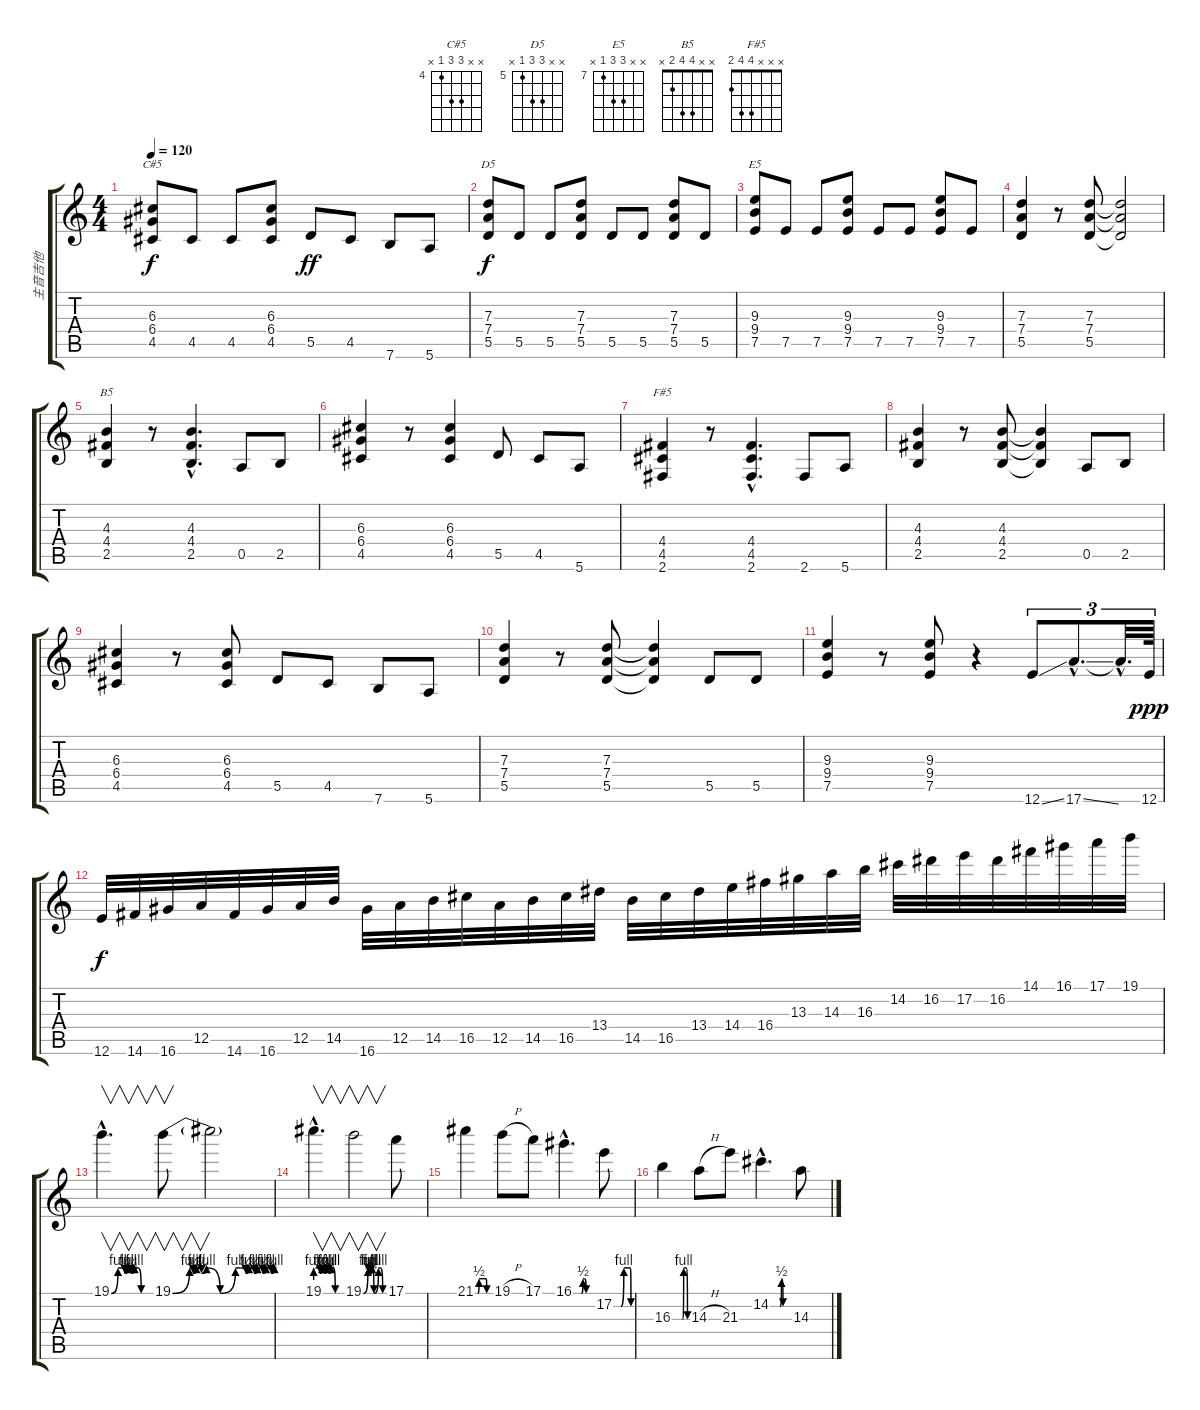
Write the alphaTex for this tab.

\track ("主音吉他" "主音吉他") {instrument overdrivenguitar}
\staff {score tabs}
\tuning (E4 B3 G3 D3 A2 E2) {hide}
\chord ("C#5" x x 6 6 4 x) {firstfret 4}
\chord ("D5" x x 7 7 5 x) {firstfret 5}
\chord ("E5" x x 9 9 7 x) {firstfret 7}
\chord ("B5" x x 4 4 2 x)
\chord ("F#5" x x x 4 4 2)
\ts (4 4)
\tempo 120
\clef g2
\ks c
(6.3 6.4 4.5).8{ch "C#5" dy f} 4.5.8 4.5.8 (6.3 6.4 4.5).8 5.5.8{dy ff} 4.5.8 7.6.8 5.6.8 |
(7.3 7.4 5.5).8{ch "D5" dy f} 5.5.8 5.5.8 (7.3 7.4 5.5).8 5.5.8 5.5.8 (7.3 7.4 5.5).8 5.5.8 |
(9.3 9.4 7.5).8{ch "E5"} 7.5.8 7.5.8 (9.3 9.4 7.5).8 7.5.8 7.5.8 (9.3 9.4 7.5).8 7.5.8 |
(7.3 7.4 5.5).4 r.8 (7.3 7.4 5.5).8 (7.3{t} 7.4{t} 5.5{t}).2 |
(4.3 4.4 2.5).4{ch "B5"} r.8 (4.3{hac} 4.4{hac} 2.5{hac}).4{d} 0.5.8 2.5.8 |
(6.3 6.4 4.5).4 r.8 (6.3 6.4 4.5).4 5.5.8 4.5.8 5.6.8 |
(4.4 4.5 2.6).4{ch "F#5"} r.8 (4.4{hac} 4.5{hac} 2.6{hac}).4{d} 2.6.8 5.6.8 |
(4.3 4.4 2.5).4 r.8 (4.3 4.4 2.5).8 (4.3{t} 4.4{t} 2.5{t}).4 0.5.8 2.5.8 |
(6.3 6.4 4.5).4 r.8 (6.3 6.4 4.5).8 5.5.8 4.5.8 7.6.8 5.6.8 |
(7.3 7.4 5.5).4 r.8 (7.3 7.4 5.5).8 (7.3{t} 7.4{t} 5.5{t}).4 5.5.8 5.5.8 |
(9.3 9.4 7.5).4 r.8 (9.3 9.4 7.5).8 r.4 12.6{ss}.8{tu (3 2)} 17.6{ss hac}.8{d tu (3 2)} 17.6{hac t}.32{d tu (3 2)} 12.6.64{tu (3 2) dy ppp} |
12.6.32{dy f} 14.6.32 16.6.32 12.5.32 14.6.32 16.6.32 12.5.32 14.5.32 16.6.32 12.5.32 14.5.32 16.5.32 12.5.32 14.5.32 16.5.32 13.4.32 14.5.32 16.5.32 13.4.32 14.4.32 16.4.32 13.3.32 14.3.32 16.3.32 14.2.32 16.2.32 17.2.32 16.2.32 14.1.32 16.1.32 17.1.32 19.1.32 |
19.1{be (custom 0 0 10 4 15 4 20 3 25 4 30 3 35 4 40 4 45 0 60 0) hac}.4{v d} 19.1{be (custom 0 0 10 4 12 3 14 4 17 3 20 4 28 0 37 4 40 4 43 3 45 4 48 3 50 4 53 3 55 4 58 3 60 4)}.8{v} 19.1{t}.2 |
19.1{be (custom 0 4 5 4 10 3 15 4 20 3 25 4 30 3 36 4 40 4 45 0 60 0) hac}.4{v d} 19.1{be (custom 0 0 13 4 15 3 18 4 22 3 25 4 30 0 43 4 48 4 55 0 60 0)}.2{v} 17.1.8 |
21.1{be (custom 0 0 10 0 15 2 43 2 45 0 60 0)}.4 19.1{h}.8 17.1.8 16.1{be (custom 0 0 25 0 30 2 35 2 40 0 60 0) hac}.4{d} 17.2{be (custom 0 0 25 0 35 4 58 4 60 0)}.8 |
16.3{be (custom 0 0 40 0 45 4 55 4 60 0)}.4 14.3{h}.8 21.3.8 14.2{be (custom 0 0 30 0 35 2 40 0 60 0) hac}.4{d} 14.3.8
